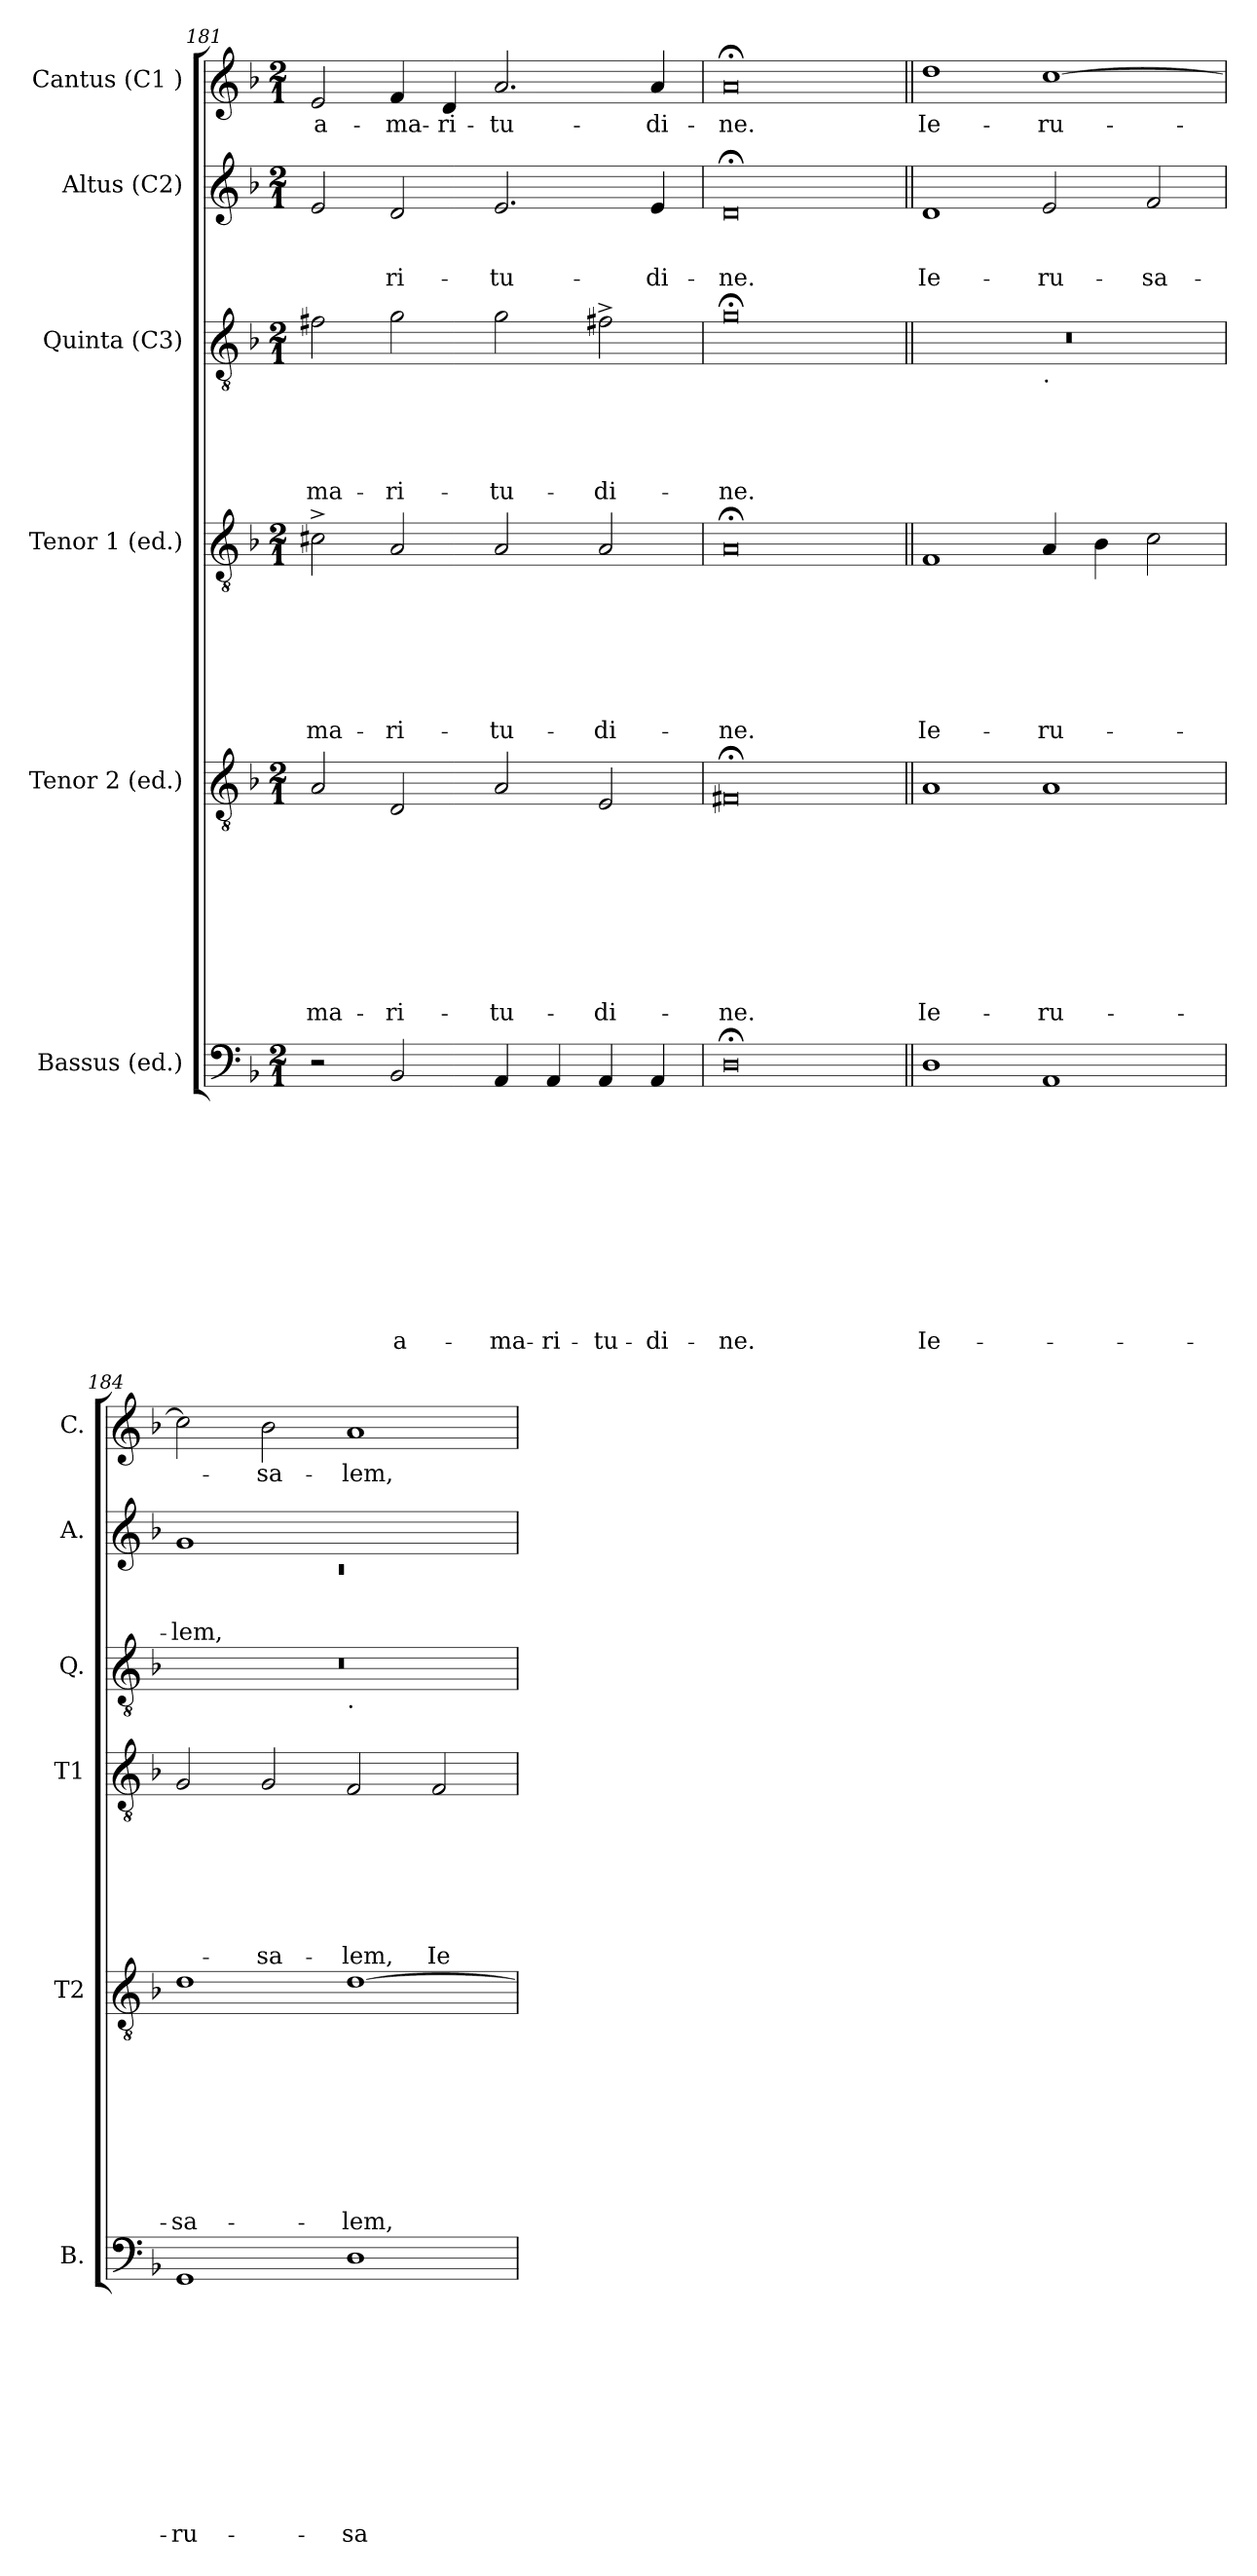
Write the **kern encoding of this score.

**kern	**text	**text	**text	**text	**text	**text	**text	**text	**text	**text	**text	**kern	**text	**text	**text	**text	**text	**text	**text	**text	**text	**kern	**text	**text	**text	**text	**text	**text	**text	**kern	**text	**text	**text	**text	**text	**kern	**text	**text	**text	**kern	**text
*part6	*part6	*part6	*part6	*part6	*part6	*part6	*part6	*part6	*part6	*part6	*part6	*part5	*part5	*part5	*part5	*part5	*part5	*part5	*part5	*part5	*part5	*part4	*part4	*part4	*part4	*part4	*part4	*part4	*part4	*part3	*part3	*part3	*part3	*part3	*part3	*part2	*part2	*part2	*part2	*part1	*part1
*staff6	*staff6	*staff6	*staff6	*staff6	*staff6	*staff6	*staff6	*staff6	*staff6	*staff6	*staff6	*staff5	*staff5	*staff5	*staff5	*staff5	*staff5	*staff5	*staff5	*staff5	*staff5	*staff4	*staff4	*staff4	*staff4	*staff4	*staff4	*staff4	*staff4	*staff3	*staff3	*staff3	*staff3	*staff3	*staff3	*staff2	*staff2	*staff2	*staff2	*staff1	*staff1
*I"Bassus (ed.)	*	*	*	*	*	*	*	*	*	*	*	*I"Tenor 2 (ed.)	*	*	*	*	*	*	*	*	*	*I"Tenor 1 (ed.)	*	*	*	*	*	*	*	*I"Quinta (C3)	*	*	*	*	*	*I"Altus (C2)	*	*	*	*I"Cantus (C1 )	*
*I'B.	*	*	*	*	*	*	*	*	*	*	*	*I'T2	*	*	*	*	*	*	*	*	*	*I'T1	*	*	*	*	*	*	*	*I'Q.	*	*	*	*	*	*I'A.	*	*	*	*I'C.	*
*clefF4	*	*	*	*	*	*	*	*	*	*	*	*clefGv2	*	*	*	*	*	*	*	*	*	*clefGv2	*	*	*	*	*	*	*	*clefGv2	*	*	*	*	*	*clefG2	*	*	*	*clefG2	*
*k[b-]	*	*	*	*	*	*	*	*	*	*	*	*k[b-]	*	*	*	*	*	*	*	*	*	*k[b-]	*	*	*	*	*	*	*	*k[b-]	*	*	*	*	*	*k[b-]	*	*	*	*k[b-]	*
*F:	*	*	*	*	*	*	*	*	*	*	*	*F:	*	*	*	*	*	*	*	*	*	*F:	*	*	*	*	*	*	*	*F:	*	*	*	*	*	*F:	*	*	*	*F:	*
*M2/1	*	*	*	*	*	*	*	*	*	*	*	*M2/1	*	*	*	*	*	*	*	*	*	*M2/1	*	*	*	*	*	*	*	*M2/1	*	*	*	*	*	*M2/1	*	*	*	*M2/1	*
=181	=181	=181	=181	=181	=181	=181	=181	=181	=181	=181	=181	=181	=181	=181	=181	=181	=181	=181	=181	=181	=181	=181	=181	=181	=181	=181	=181	=181	=181	=181	=181	=181	=181	=181	=181	=181	=181	=181	=181	=181	=181
!	!	!	!	!	!	!	!	!	!	!	!	!	!	!	!	!	!	!	!	!	!LO:LY:b	!	!	!	!	!	!	!	!LO:LY:b	!	!	!	!	!	!LO:LY:b	!	!	!	!	!	!LO:LY:b
2r	.	.	.	.	.	.	.	.	.	.	.	2A/	.	.	.	.	.	.	.	.	-ma-	2c#X^>\	.	.	.	.	.	.	-ma-	2f#X\	.	.	.	.	-ma-	2e/	.	.	.	2e/	-a-
!	!	!	!	!	!	!	!	!	!	!	!LO:LY:b	!	!	!	!	!	!	!	!	!	!LO:LY:b	!	!	!	!	!	!	!	!LO:LY:b:rj	!	!	!	!	!	!LO:LY:b	!	!	!	!LO:LY:b	!	!LO:LY:b
2BB-/	.	.	.	.	.	.	.	.	.	.	-a-	2D/	.	.	.	.	.	.	.	.	-ri-	2A/	.	.	.	.	.	.	-ri-	2g\	.	.	.	.	-ri-	2d/	.	.	-ri-	4f/	-ma-
!	!	!	!	!	!	!	!	!	!	!	!	!	!	!	!	!	!	!	!	!	!	!	!	!	!	!	!	!	!	!	!	!	!	!	!	!	!	!	!	!	!LO:LY:b:rj
.	.	.	.	.	.	.	.	.	.	.	.	.	.	.	.	.	.	.	.	.	.	.	.	.	.	.	.	.	.	.	.	.	.	.	.	.	.	.	.	4d/	-ri-
!	!	!	!	!	!	!	!	!	!	!	!LO:LY:b	!	!	!	!	!	!	!	!	!	!LO:LY:b	!	!	!	!	!	!	!	!LO:LY:b:rj	!	!	!	!	!	!LO:LY:b	!	!	!	!LO:LY:b	!	!LO:LY:b
4AA/	.	.	.	.	.	.	.	.	.	.	-ma-	2A/	.	.	.	.	.	.	.	.	-tu-	2A/	.	.	.	.	.	.	-tu-	2g\	.	.	.	.	-tu-	2.e/	.	.	-tu-	2.a/	-tu-
!	!	!	!	!	!	!	!	!	!	!	!LO:LY:b:rj	!	!	!	!	!	!	!	!	!	!	!	!	!	!	!	!	!	!	!	!	!	!	!	!	!	!	!	!	!	!
4AA/	.	.	.	.	.	.	.	.	.	.	-ri-	.	.	.	.	.	.	.	.	.	.	.	.	.	.	.	.	.	.	.	.	.	.	.	.	.	.	.	.	.	.
!	!	!	!	!	!	!	!	!	!	!	!LO:LY:b	!	!	!	!	!	!	!	!	!	!LO:LY:b	!	!	!	!	!	!	!	!LO:LY:b:rj	!	!	!	!	!	!LO:LY:b	!	!	!	!	!	!
4AA/	.	.	.	.	.	.	.	.	.	.	-tu-	2E/	.	.	.	.	.	.	.	.	-di-	2A/	.	.	.	.	.	.	-di-	2f#X^>\	.	.	.	.	-di-	.	.	.	.	.	.
!	!	!	!	!	!	!	!	!	!	!	!LO:LY:b:rj	!	!	!	!	!	!	!	!	!	!	!	!	!	!	!	!	!	!	!	!	!	!	!	!	!	!	!	!LO:LY:b	!	!LO:LY:b
4AA/	.	.	.	.	.	.	.	.	.	.	-di-	.	.	.	.	.	.	.	.	.	.	.	.	.	.	.	.	.	.	.	.	.	.	.	.	4e/	.	.	-di-	4a/	-di-
=182	=182	=182	=182	=182	=182	=182	=182	=182	=182	=182	=182	=182	=182	=182	=182	=182	=182	=182	=182	=182	=182	=182	=182	=182	=182	=182	=182	=182	=182	=182	=182	=182	=182	=182	=182	=182	=182	=182	=182	=182	=182
!	!	!	!	!	!	!	!	!	!	!	!LO:LY:b	!	!	!	!	!	!	!	!	!	!LO:LY:b	!	!	!	!	!	!	!	!LO:LY:b	!	!	!	!	!	!LO:LY:b	!	!	!	!LO:LY:b	!	!LO:LY:b
0D;<	.	.	.	.	.	.	.	.	.	.	-ne.	0F#X;	.	.	.	.	.	.	.	.	-ne.	0A;	.	.	.	.	.	.	-ne.	0g;<	.	.	.	.	-ne.	0d;	.	.	-ne.	0a;	-ne.
=183||	=183||	=183||	=183||	=183||	=183||	=183||	=183||	=183||	=183||	=183||	=183||	=183||	=183||	=183||	=183||	=183||	=183||	=183||	=183||	=183||	=183||	=183||	=183||	=183||	=183||	=183||	=183||	=183||	=183||	=183||	=183||	=183||	=183||	=183||	=183||	=183||	=183||	=183||	=183||	=183||	=183||
!	!	!	!	!	!	!	!	!	!	!	!LO:LY:b	!	!	!	!	!	!	!	!	!	!LO:LY:b	!	!	!	!	!	!	!	!LO:LY:b	!	!	!	!	!	!	!	!	!	!LO:LY:b	!	!LO:LY:b
*	*	*	*	*	*	*	*	*	*	*	*	*	*	*	*	*	*	*	*	*	*	*	*	*	*	*	*	*	*	*^	*	*	*	*	*	*	*	*	*	*	*
1D	.	.	.	.	.	.	.	.	.	.	Ie-	1A	.	.	.	.	.	.	.	.	Ie-	1F	.	.	.	.	.	.	Ie-	0r	1ryy	.	.	.	.	.	1d	.	.	Ie-	1dd	Ie-
!	!	!	!	!	!	!	!	!	!	!	!	!	!	!	!	!	!	!	!	!	!	!	!	!	!	!	!	!	!	!	!LO:TX:b:t=.	!	!	!	!	!	!	!	!	!	!	!
!	!	!	!	!	!	!	!	!	!	!	!	!	!	!	!	!	!	!	!	!	!LO:LY:b	!	!	!	!	!	!	!	!LO:LY:b	!	!	!	!	!	!	!	!	!	!	!LO:LY:b	!	!LO:LY:b
1AA	.	.	.	.	.	.	.	.	.	.	.	1A	.	.	.	.	.	.	.	.	-ru-	4A/	.	.	.	.	.	.	-ru-	.	1ryy	.	.	.	.	.	2e/	.	.	-ru-	[>1cc	-ru-
.	.	.	.	.	.	.	.	.	.	.	.	.	.	.	.	.	.	.	.	.	.	4B-\	.	.	.	.	.	.	.	.	.	.	.	.	.	.	.	.	.	.	.	.
!	!	!	!	!	!	!	!	!	!	!	!	!	!	!	!	!	!	!	!	!	!	!	!	!	!	!	!	!	!	!	!	!	!	!	!	!	!	!	!	!LO:LY:b	!	!
.	.	.	.	.	.	.	.	.	.	.	.	.	.	.	.	.	.	.	.	.	.	2c\	.	.	.	.	.	.	.	.	.	.	.	.	.	.	2f/	.	.	-sa-	.	.
=184	=184	=184	=184	=184	=184	=184	=184	=184	=184	=184	=184	=184	=184	=184	=184	=184	=184	=184	=184	=184	=184	=184	=184	=184	=184	=184	=184	=184	=184	=184	=184	=184	=184	=184	=184	=184	=184	=184	=184	=184	=184	=184
*	*	*	*	*	*	*	*	*	*	*	*	*	*	*	*	*	*	*	*	*	*	*	*	*	*	*	*	*	*	*	*	*	*	*	*	*	*^	*	*	*	*	*
!	!	!	!	!	!	!	!	!	!	!	!LO:LY:b	!	!	!	!	!	!	!	!	!	!LO:LY:b	!	!	!	!	!	!	!	!	!	!	!	!	!	!	!	!	!LO:N:vis=1	!	!	!LO:LY:b	!	!
1GG	.	.	.	.	.	.	.	.	.	.	-ru-	1d	.	.	.	.	.	.	.	.	-sa-	2G/	.	.	.	.	.	.	.	0r	1ryy	.	.	.	.	.	1g	0rc	.	.	-lem,	2cc\]	.
!	!	!	!	!	!	!	!	!	!	!	!	!	!	!	!	!	!	!	!	!	!	!	!	!	!	!	!	!	!LO:LY:b	!	!	!	!	!	!	!	!	!	!	!	!	!	!LO:LY:b
.	.	.	.	.	.	.	.	.	.	.	.	.	.	.	.	.	.	.	.	.	.	2G/	.	.	.	.	.	.	-sa-	.	.	.	.	.	.	.	.	.	.	.	.	2b-\	-sa-
!	!	!	!	!	!	!	!	!	!	!	!	!	!	!	!	!	!	!	!	!	!	!	!	!	!	!	!	!	!	!	!LO:TX:b:t=.	!	!	!	!	!	!	!	!	!	!	!	!
!	!	!	!	!	!	!	!	!	!	!	!LO:LY:b	!	!	!	!	!	!	!	!	!	!LO:LY:b	!	!	!	!	!	!	!	!LO:LY:b	!	!	!	!	!	!	!	!	!	!	!	!	!	!LO:LY:b
1D	.	.	.	.	.	.	.	.	.	.	-sa-	[>1d	.	.	.	.	.	.	.	.	-lem,	2F/	.	.	.	.	.	.	-lem,	.	1ryy	.	.	.	.	.	1ryy	.	.	.	.	1a	-lem,
!	!	!	!	!	!	!	!	!	!	!	!	!	!	!	!	!	!	!	!	!	!	!	!	!	!	!	!	!	!LO:LY:b	!	!	!	!	!	!	!	!	!	!	!	!	!	!
.	.	.	.	.	.	.	.	.	.	.	.	.	.	.	.	.	.	.	.	.	.	2F/	.	.	.	.	.	.	Ie-	.	.	.	.	.	.	.	.	.	.	.	.	.	.
*	*	*	*	*	*	*	*	*	*	*	*	*	*	*	*	*	*	*	*	*	*	*	*	*	*	*	*	*	*	*v	*v	*	*	*	*	*	*	*	*	*	*	*	*
*	*	*	*	*	*	*	*	*	*	*	*	*	*	*	*	*	*	*	*	*	*	*	*	*	*	*	*	*	*	*	*	*	*	*	*	*v	*v	*	*	*	*	*
=	=	=	=	=	=	=	=	=	=	=	=	=	=	=	=	=	=	=	=	=	=	=	=	=	=	=	=	=	=	=	=	=	=	=	=	=	=	=	=	=	=
*-	*-	*-	*-	*-	*-	*-	*-	*-	*-	*-	*-	*-	*-	*-	*-	*-	*-	*-	*-	*-	*-	*-	*-	*-	*-	*-	*-	*-	*-	*-	*-	*-	*-	*-	*-	*-	*-	*-	*-	*-	*-
